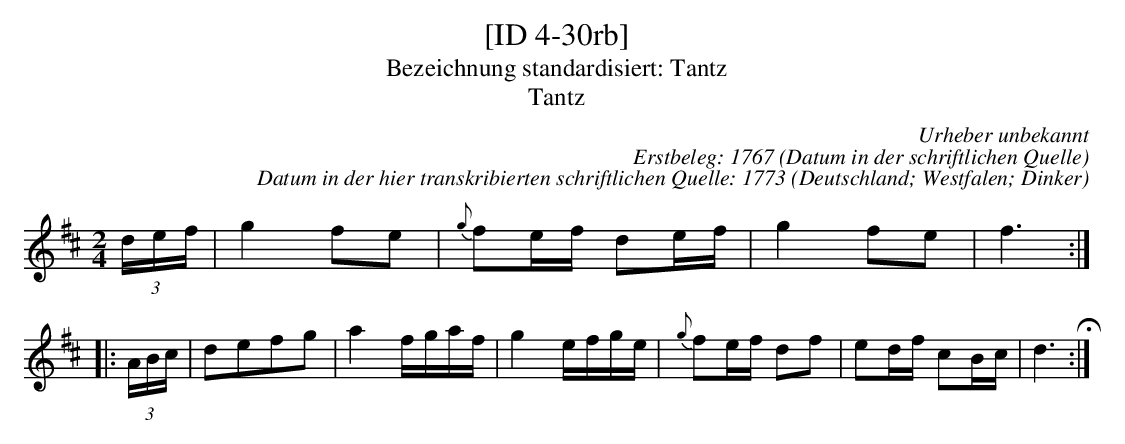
X:1
T:[ID 4-30rb]
T:Bezeichnung standardisiert: Tantz
T:Tantz
C:Urheber unbekannt
C:Erstbeleg: 1767 (Datum in der schriftlichen Quelle)
C:Datum in der hier transkribierten schriftlichen Quelle: 1773
O:Deutschland; Westfalen; Dinker
M:2/4
L:1/16
K:D
(3def | g4f2e2 | {g}f2ef d2ef | g4f2e2 | f6 ::
(3ABc | d2e2f2g2 | a4fgaf | g4efge | {g}f2ef d2f2 | e2df c2Bc | d6 H:|
